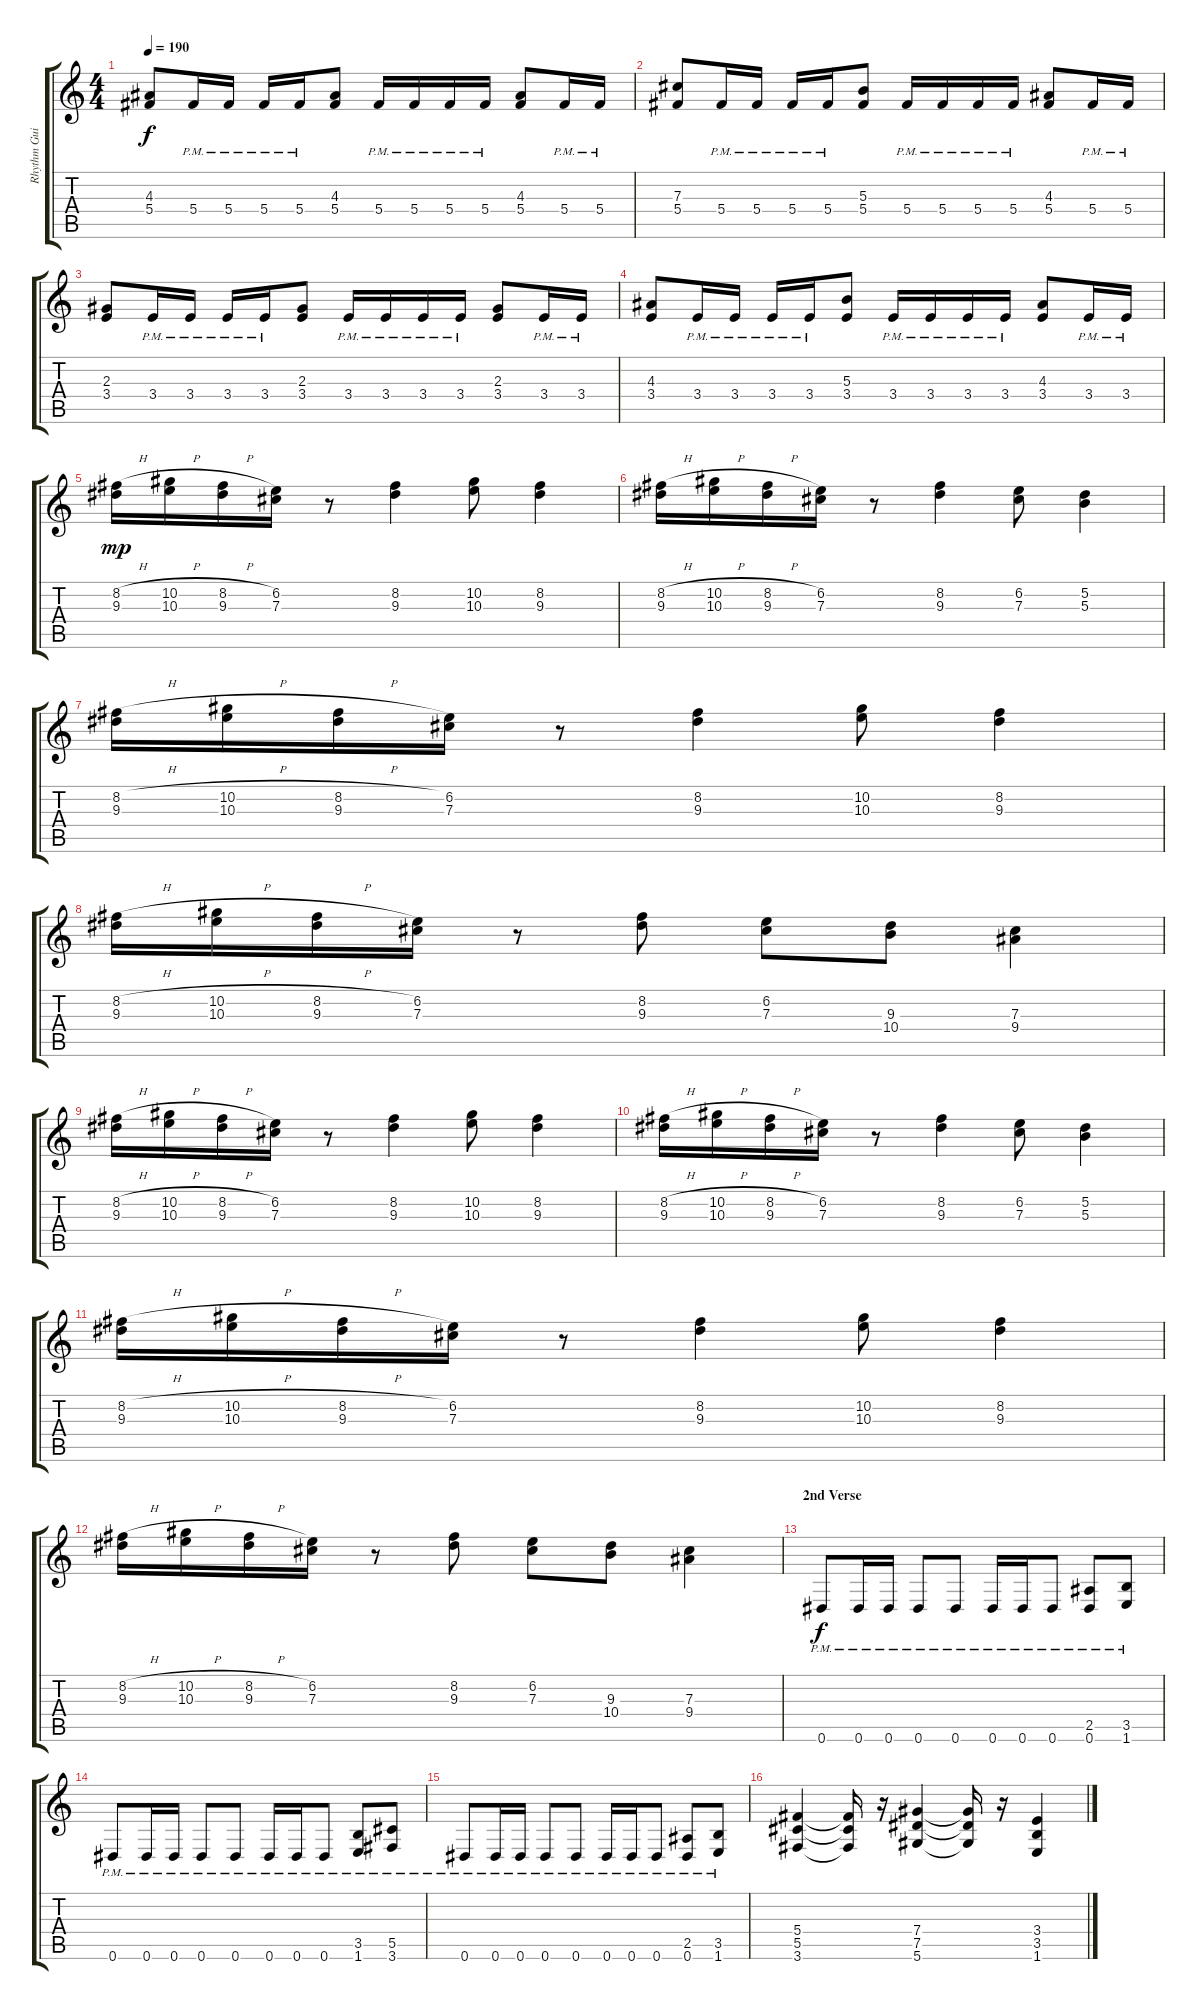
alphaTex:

\track ("Rhythm Guitar" "Rhythm Gui") {instrument distortionguitar}
\staff {score tabs}
\tuning (Eb4 Bb3 Gb3 Db3 Ab2 Eb2) {hide}
\ts (4 4)
\tempo 190
\clef g2
\ks c
(4.3 5.4).8{dy f} 5.4{pm}.16 5.4{pm}.16 5.4{pm}.16 5.4{pm}.16 (4.3 5.4).8 5.4{pm}.16 5.4{pm}.16 5.4{pm}.16 5.4{pm}.16 (4.3 5.4).8 5.4{pm}.16 5.4{pm}.16 |
(7.3 5.4).8 5.4{pm}.16 5.4{pm}.16 5.4{pm}.16 5.4{pm}.16 (5.3 5.4).8 5.4{pm}.16 5.4{pm}.16 5.4{pm}.16 5.4{pm}.16 (4.3 5.4).8 5.4{pm}.16 5.4{pm}.16 |
(2.3 3.4).8 3.4{pm}.16 3.4{pm}.16 3.4{pm}.16 3.4{pm}.16 (2.3 3.4).8 3.4{pm}.16 3.4{pm}.16 3.4{pm}.16 3.4{pm}.16 (2.3 3.4).8 3.4{pm}.16 3.4{pm}.16 |
(4.3 3.4).8 3.4{pm}.16 3.4{pm}.16 3.4{pm}.16 3.4{pm}.16 (5.3 3.4).8 3.4{pm}.16 3.4{pm}.16 3.4{pm}.16 3.4{pm}.16 (4.3 3.4).8 3.4{pm}.16 3.4{pm}.16 |
(8.2{h} 9.3).16{dy mp} (10.2{h} 10.3).16 (8.2{h} 9.3).16 (6.2 7.3).16 r.8 (8.2 9.3).4 (10.2 10.3).8 (8.2 9.3).4 |
(8.2{h} 9.3).16 (10.2{h} 10.3).16 (8.2{h} 9.3).16 (6.2 7.3).16 r.8 (8.2 9.3).4 (6.2 7.3).8 (5.2 5.3).4 |
(8.2{h} 9.3).16 (10.2{h} 10.3).16 (8.2{h} 9.3).16 (6.2 7.3).16 r.8 (8.2 9.3).4 (10.2 10.3).8 (8.2 9.3).4 |
(8.2{h} 9.3).16 (10.2{h} 10.3).16 (8.2{h} 9.3).16 (6.2 7.3).16 r.8 (8.2 9.3).8 (6.2 7.3).8 (9.3 10.4).8 (7.3 9.4).4 |
(8.2{h} 9.3).16 (10.2{h} 10.3).16 (8.2{h} 9.3).16 (6.2 7.3).16 r.8 (8.2 9.3).4 (10.2 10.3).8 (8.2 9.3).4 |
(8.2{h} 9.3).16 (10.2{h} 10.3).16 (8.2{h} 9.3).16 (6.2 7.3).16 r.8 (8.2 9.3).4 (6.2 7.3).8 (5.2 5.3).4 |
(8.2{h} 9.3).16 (10.2{h} 10.3).16 (8.2{h} 9.3).16 (6.2 7.3).16 r.8 (8.2 9.3).4 (10.2 10.3).8 (8.2 9.3).4 |
(8.2{h} 9.3).16 (10.2{h} 10.3).16 (8.2{h} 9.3).16 (6.2 7.3).16 r.8 (8.2 9.3).8 (6.2 7.3).8 (9.3 10.4).8 (7.3 9.4).4 |
\section ("" "2nd Verse")
0.6{pm}.8{dy f} 0.6{pm}.16 0.6{pm}.16 0.6{pm}.8 0.6{pm}.8 0.6{pm}.16 0.6{pm}.16 0.6{pm}.8 (2.5{pm} 0.6{pm}).8 (3.5{pm} 1.6{pm}).8 |
0.6{pm}.8 0.6{pm}.16 0.6{pm}.16 0.6{pm}.8 0.6{pm}.8 0.6{pm}.16 0.6{pm}.16 0.6{pm}.8 (3.5{pm} 1.6{pm}).8 (5.5{pm} 3.6{pm}).8 |
0.6{pm}.8 0.6{pm}.16 0.6{pm}.16 0.6{pm}.8 0.6{pm}.8 0.6{pm}.16 0.6{pm}.16 0.6{pm}.8 (2.5{pm} 0.6{pm}).8 (3.5{pm} 1.6{pm}).8 |
(5.4 5.5 3.6).4 (5.4{t} 5.5{t} 3.6{t}).16 r.16 (7.4 7.5 5.6).4 (7.4{t} 7.5{t} 5.6{t}).16 r.16 (3.4 3.5 1.6).4
